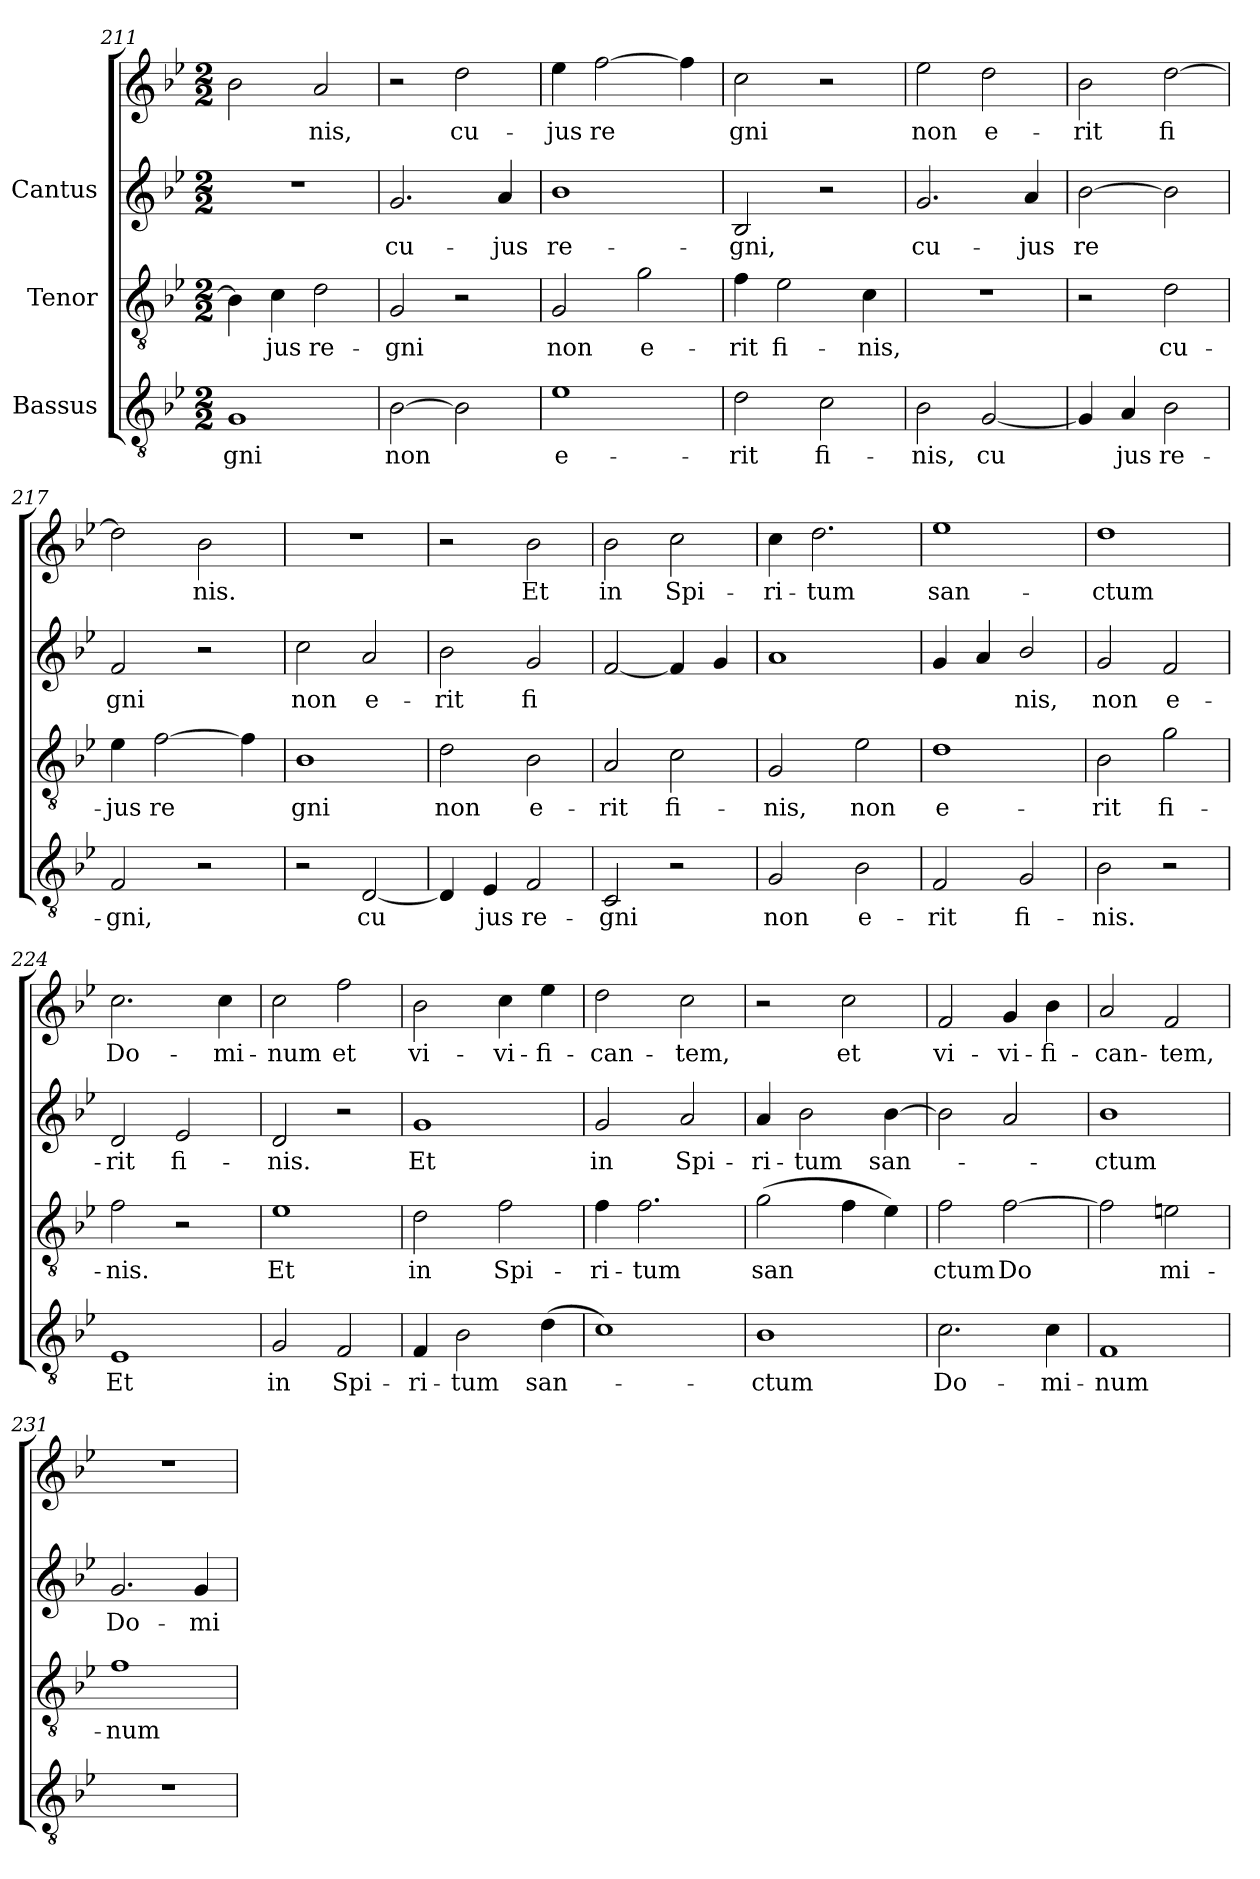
**kern	**text	**kern	**text	**kern	**text	**kern	**text
*part3	*part3	*part2	*part2	*part1	*part1	*part1	*part1
*staff4	*staff4	*staff3	*staff3	*staff2	*staff2	*staff1	*staff1
*I"Bassus	*	*I"Tenor	*	*I"Cantus	*	*	*
!!LO:LB:g=z
*clefGv2	*	*clefGv2	*	*clefG2	*	*clefG2	*
*k[b-e-]	*	*k[b-e-]	*	*k[b-e-]	*	*k[b-e-]	*
*B-:	*	*B-:	*	*B-:	*	*B-:	*
*M2/2	*	*M2/2	*	*M2/2	*	*M2/2	*
=211	=211	=211	=211	=211	=211	=211	=211
!	!LO:LY:b:cj	!	!LO:LY:b:cj	!	!	!	!LO:LY:b:cj
1G	-gni	4B-\]	-	1r	.	2b-\	.
!	!	!	!LO:LY:b:cj	!	!	!	!
.	.	4c\	jus	.	.	.	.
!	!	!	!LO:LY:b:cj	!	!	!	!LO:LY:b:cj
.	.	2d\	re-	.	.	2a/	nis,
!!LO:LB:g=z
=212	=212	=212	=212	=212	=212	=212	=212
!	!LO:LY:b:cj	!	!LO:LY:b:cj	!	!LO:LY:b:cj	!	!
[>2B-\	non	2G/	-gni	2.g/	-cu-	2r	.
!	!LO:LY:b:cj	!	!	!	!	!	!LO:LY:b:cj
2B-\]	.	2r	.	.	.	2dd\	cu-
!	!	!	!	!	!LO:LY:b:cj	!	!
.	.	.	.	4a/	-jus	.	.
!!LO:PB:g=z
=213	=213	=213	=213	=213	=213	=213	=213
!	!LO:LY:b:cj	!	!LO:LY:b:cj	!	!LO:LY:b:cj	!	!LO:LY:b:cj
1e-	e-	2G/	non	1b-	-re-	4ee-\	jus
!	!	!	!	!	!	!	!LO:LY:b:cj
.	.	.	.	.	.	[>2ff\	re-
!	!	!	!LO:LY:b:cj	!	!	!	!
.	.	2g\	e-	.	.	.	.
!	!	!	!	!	!	!	!LO:LY:b:cj
.	.	.	.	.	.	4ff\]	--
!!LO:LB:g=z
=214	=214	=214	=214	=214	=214	=214	=214
!	!LO:LY:b:cj	!	!LO:LY:b:cj	!	!LO:LY:b:cj	!	!LO:LY:b:cj
2d\	-rit	4f\	-rit	2B-/	gni,	2cc\	-gni
!	!	!	!LO:LY:b:cj	!	!	!	!
.	.	2e-\	fi-	.	.	.	.
!	!LO:LY:b:cj	!	!	!	!	!	!
2c\	fi-	.	.	2r	.	2r	.
!	!	!	!LO:LY:b:cj	!	!	!	!
.	.	4c\	-nis,	.	.	.	.
!!LO:LB:g=z
=215	=215	=215	=215	=215	=215	=215	=215
!	!LO:LY:b:cj	!	!	!	!LO:LY:b:cj	!	!LO:LY:b:cj
2B-\	-nis,	1r	.	2.g/	-cu-	2ee-\	non
!	!LO:LY:b:cj	!	!	!	!	!	!LO:LY:b:cj
[<2G/	cu-	.	.	.	.	2dd\	e-
!	!	!	!	!	!LO:LY:b:cj	!	!
.	.	.	.	4a/	-jus	.	.
!!LO:LB:g=z
=216	=216	=216	=216	=216	=216	=216	=216
!	!LO:LY:b:cj	!	!	!	!LO:LY:b:cj	!	!LO:LY:b:cj
4G/]	-	2r	.	[>2b-\	-re-	2b-\	rit
!	!LO:LY:b:cj	!	!	!	!	!	!
4A/	jus	.	.	.	.	.	.
!	!LO:LY:b:cj	!	!LO:LY:b:cj	!	!LO:LY:b:cj	!	!LO:LY:b:cj
2B-\	re-	2d\	cu-	2b-\]	--	[>2dd\	fi-
!!LO:PB:g=z
=217	=217	=217	=217	=217	=217	=217	=217
!	!LO:LY:b:cj	!	!LO:LY:b:cj	!	!LO:LY:b:cj	!	!LO:LY:b:cj
2F/	-gni,	4e-\	-jus	2f/	gni	2dd\]	-
!	!	!	!LO:LY:b:cj	!	!	!	!
.	.	[>2f\	re-	.	.	.	.
!	!	!	!	!	!	!	!LO:LY:b:cj
2r	.	.	.	2r	.	2b-\	nis.
!	!	!	!LO:LY:b:cj	!	!	!	!
.	.	4f\]	--	.	.	.	.
!!LO:LB:g=z
=218	=218	=218	=218	=218	=218	=218	=218
!	!	!	!LO:LY:b:cj	!	!LO:LY:b:cj	!	!
2r	.	1B-	-gni	2cc\	non	1r	.
!	!LO:LY:b:cj	!	!	!	!LO:LY:b:cj	!	!
[<2D/	cu-	.	.	2a/	e-	.	.
!!LO:LB:g=z
=219	=219	=219	=219	=219	=219	=219	=219
!	!LO:LY:b:cj	!	!LO:LY:b:cj	!	!LO:LY:b:cj	!	!
4D/]	-	2d\	non	2b-\	rit	2r	.
!	!LO:LY:b:cj	!	!	!	!	!	!
4E-/	jus	.	.	.	.	.	.
!	!LO:LY:b:cj	!	!LO:LY:b:cj	!	!LO:LY:b:cj	!	!LO:LY:b:cj
2F/	re-	2B-\	e-	2g/	fi-	2b-\	-Et
!!LO:LB:g=z
=220	=220	=220	=220	=220	=220	=220	=220
!	!LO:LY:b:cj	!	!LO:LY:b:cj	!	!	!	!LO:LY:b:cj
2C/	-gni	2A/	-rit	[<2f/	.	2b-\	-in
!	!	!	!LO:LY:b:cj	!	!	!	!LO:LY:b:cj
2r	.	2c\	fi-	4f/]	.	2cc\	Spi-
.	.	.	.	4g/	.	.	.
!!LO:PB:g=z
=221	=221	=221	=221	=221	=221	=221	=221
!	!LO:LY:b:cj	!	!LO:LY:b:cj	!	!	!	!LO:LY:b:cj
2G/	non	2G/	-nis,	1a	.	4cc\	-ri-
!	!	!	!	!	!	!	!LO:LY:b:cj
.	.	.	.	.	.	2.dd\	-tum
!	!LO:LY:b:cj	!	!LO:LY:b:cj	!	!	!	!
2B-\	e-	2e-\	non	.	.	.	.
!!LO:LB:g=z
=222	=222	=222	=222	=222	=222	=222	=222
!	!LO:LY:b:cj	!	!LO:LY:b:cj	!	!LO:LY:b:cj	!	!LO:LY:b:cj
2F/	-rit	1d	e-	4g/	-	1ee-	san-
!	!	!	!	!	!LO:LY:b:cj	!	!
.	.	.	.	4a/	.	.	.
!	!LO:LY:b:cj	!	!	!	!LO:LY:b:cj	!	!
2G/	fi-	.	.	2b-/	nis,	.	.
!!LO:LB:g=z
=223	=223	=223	=223	=223	=223	=223	=223
!	!LO:LY:b:cj	!	!LO:LY:b:cj	!	!LO:LY:b:cj	!	!LO:LY:b:cj
2B-\	-nis.	2B-\	-rit	2g/	non	1dd	ctum
!	!	!	!LO:LY:b:cj	!	!LO:LY:b:cj	!	!
2r	.	2g\	fi-	2f/	e-	.	.
!!LO:LB:g=z
=224	=224	=224	=224	=224	=224	=224	=224
!	!LO:LY:b:cj	!	!LO:LY:b:cj	!	!LO:LY:b:cj	!	!LO:LY:b:cj
1E-	Et	2f\	-nis.	2d/	-rit	2.cc\	-Do-
!	!	!	!	!	!LO:LY:b:cj	!	!
.	.	2r	.	2e-/	fi-	.	.
!	!	!	!	!	!	!	!LO:LY:b:cj
.	.	.	.	.	.	4cc\	-mi-
!!LO:PB:g=z
=225	=225	=225	=225	=225	=225	=225	=225
!	!LO:LY:b:cj	!	!LO:LY:b:cj	!	!LO:LY:b:cj	!	!LO:LY:b:cj
2G/	in	1e-	Et	2d/	nis.	2cc\	-num
!	!LO:LY:b:cj	!	!	!	!	!	!LO:LY:b:cj
2F/	Spi-	.	.	2r	.	2ff\	et
!!LO:LB:g=z
=226	=226	=226	=226	=226	=226	=226	=226
!	!LO:LY:b:cj	!	!LO:LY:b:cj	!	!LO:LY:b:cj	!	!LO:LY:b:cj
4F/	-ri-	2d\	in	1g	-Et	2b-\	vi-
!	!LO:LY:b:cj	!	!	!	!	!	!
2B-\	-tum	.	.	.	.	.	.
!	!	!	!LO:LY:b:cj	!	!	!	!LO:LY:b:cj
.	.	2f\	Spi-	.	.	4cc\	-vi-
!	!LO:LY:b:cj	!	!	!	!	!	!LO:LY:b:cj
(>4d\	san-	.	.	.	.	4ee-\	-fi-
!!LO:LB:g=z
=227	=227	=227	=227	=227	=227	=227	=227
!	!	!	!LO:LY:b:cj	!	!LO:LY:b:cj	!	!LO:LY:b:cj
1c)	.	4f\	-ri-	2g/	in	2dd\	can-
!	!	!	!LO:LY:b:cj	!	!	!	!
.	.	2.f\	-tum	.	.	.	.
!	!	!	!	!	!LO:LY:b:cj	!	!LO:LY:b:cj
.	.	.	.	2a/	Spi-	2cc\	-tem,
!!LO:LB:g=z
=228	=228	=228	=228	=228	=228	=228	=228
!	!LO:LY:b:cj	!	!LO:LY:b:cj	!	!LO:LY:b:cj	!	!
1B-	-ctum	(>2g\	san-	4a/	ri-	2r	.
!	!	!	!	!	!LO:LY:b:cj	!	!
.	.	.	.	2b-\	-tum	.	.
!	!	!	!LO:LY:b:cj	!	!	!	!LO:LY:b:cj
.	.	4f\	--	.	.	2cc\	-et
!	!	!	!LO:LY:b:cj	!	!LO:LY:b:cj	!	!
.	.	4e-\)	--	[>4b-\	san-	.	.
!!LO:PB:g=z
=229	=229	=229	=229	=229	=229	=229	=229
!	!LO:LY:b:cj	!	!LO:LY:b:cj	!	!	!	!LO:LY:b:cj
2.c\	Do-	2f\	-ctum	2b-\]	.	2f/	-vi-
!	!	!	!LO:LY:b:cj	!	!	!	!LO:LY:b:cj
.	.	[>2f\	Do-	2a/	.	4g/	-vi-
!	!LO:LY:b:cj	!	!	!	!	!	!LO:LY:b:cj
4c\	-mi-	.	.	.	.	4b-\	-fi-
!!LO:LB:g=z
=230	=230	=230	=230	=230	=230	=230	=230
!	!LO:LY:b:cj	!	!LO:LY:b:cj	!	!LO:LY:b:cj	!	!LO:LY:b:cj
1F	-num	2f\]	-	1b-	ctum	2a/	-can-
!	!	!	!LO:LY:b:cj	!	!	!	!LO:LY:b:cj
.	.	2en\	mi-	.	.	2f/	-tem,
!!LO:LB:g=z
=231	=231	=231	=231	=231	=231	=231	=231
!	!	!	!LO:LY:b:cj	!	!LO:LY:b:cj	!	!
1r	.	1f	-num	2.g/	Do-	1r	.
!	!	!	!	!	!LO:LY:b:cj	!	!
.	.	.	.	4g/	-mi-	.	.
=	=	=	=	=	=	=	=
*-	*-	*-	*-	*-	*-	*-	*-
